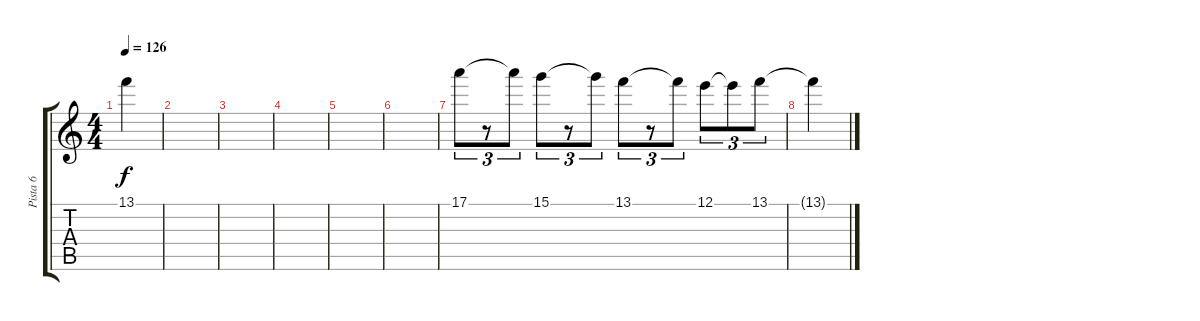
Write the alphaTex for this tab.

\track ("Pista 6" "Pista 6") {instrument acousticguitarsteel}
\staff {score tabs}
\tuning (E4 B3 G3 D3 A2 E2) {hide}
\ts (4 4)
\tempo 126
\clef g2
\ks c
13.1{t}.4{dy f} |
|
|
|
|
|
17.1.8{tu (3 2)} r.8{tu (3 2)} 17.1{t}.8{tu (3 2)} 15.1.8{tu (3 2)} r.8{tu (3 2)} 15.1{t}.8{tu (3 2)} 13.1.8{tu (3 2)} r.8{tu (3 2)} 13.1{t}.8{tu (3 2)} 12.1.8{tu (3 2)} 12.1{t}.8{tu (3 2)} 13.1.8{tu (3 2)} |
13.1{t}.4
